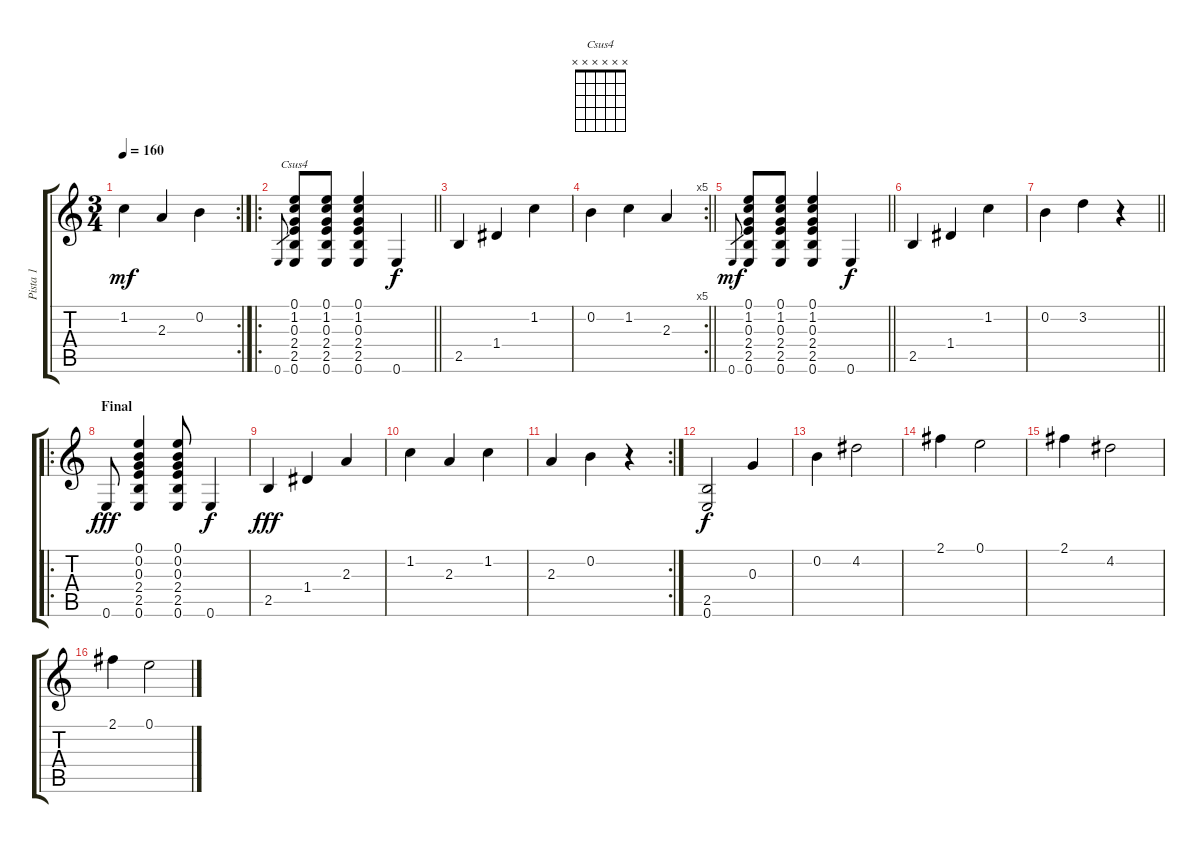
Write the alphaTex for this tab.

\track ("Pista 1" "Pista 1") {instrument acousticguitarnylon}
\staff {score tabs}
\tuning (E4 B3 G3 D3 A2 E2) {hide}
\chord ("Csus4" x x x x x x)
\rc 2
\ts (3 4)
\tempo 160
\clef g2
\ks c
1.2.4{dy mf} 2.3.4 0.2.4 |
\ro
\barLineRight lightlight
0.6.8{gr} (0.1 1.2 0.3 2.4 2.5 0.6).8{ch "Csus4"} (0.1 1.2 0.3 2.4 2.5 0.6).8 (0.1 1.2 0.3 2.4 2.5 0.6).4 0.6.4{dy f} |
2.5.4 1.4.4 1.2.4 |
\rc 5
\barLineRight lightlight
0.2.4 1.2.4 2.3.4 |
\barLineRight lightlight
0.6.8{gr dy mf} (0.1 1.2 0.3 2.4 2.5 0.6).8 (0.1 1.2 0.3 2.4 2.5 0.6).8 (0.1 1.2 0.3 2.4 2.5 0.6).4 0.6.4{dy f} |
2.5.4 1.4.4 1.2.4 |
\barLineRight lightlight
0.2.4 3.2.4 r.4 |
\ro
\section ("" "Final")
0.6.8{dy fff} (0.1 0.2 0.3 2.4 2.5 0.6).4 (0.1 0.2 0.3 2.4 2.5 0.6).8 0.6.4{dy f} |
2.5.4{dy fff} 1.4.4 2.3.4 |
1.2.4 2.3.4 1.2.4 |
\rc 2
2.3.4 0.2.4 r.4 |
(2.5 0.6).2{dy f} 0.3.4 |
0.2.4 4.2.2 |
2.1.4 0.1.2 |
2.1.4 4.2.2 |
2.1.4 0.1.2
